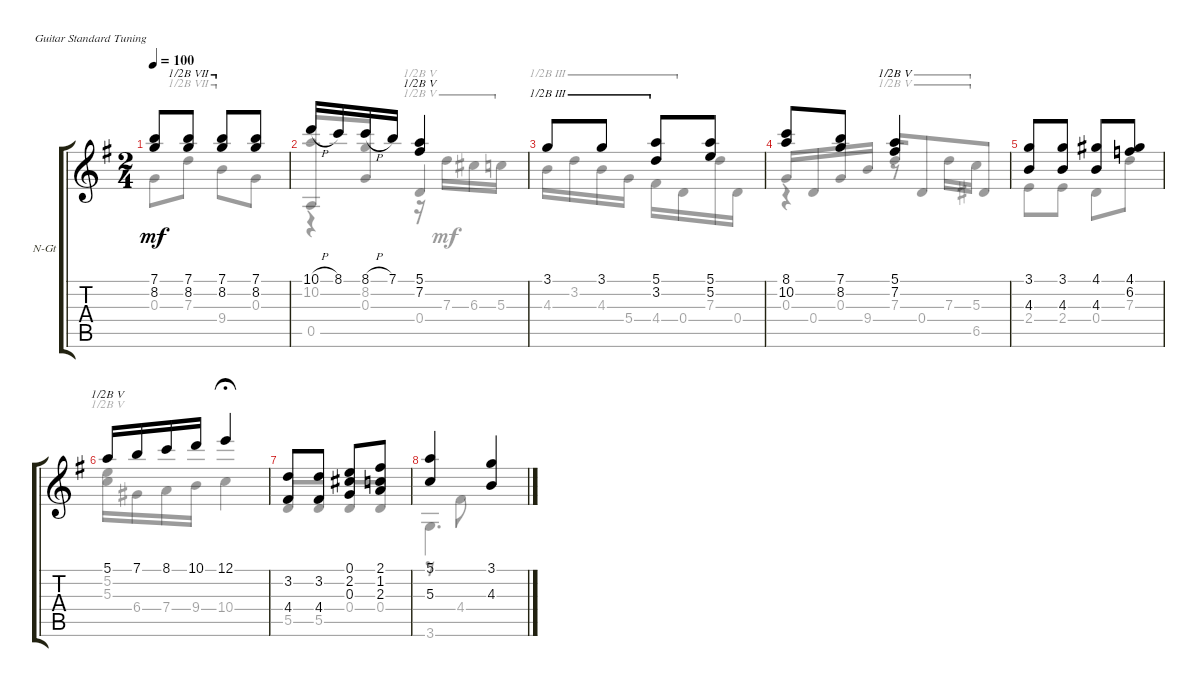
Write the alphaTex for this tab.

\defaultSystemsLayout 4
\bracketExtendMode groupsimilarinstruments
\firstSystemTrackNameOrientation horizontal
\otherSystemsTrackNameOrientation horizontal
\track ("Nylon Guitar" "N-Gt") {instrument acousticguitarnylon}
\staff {score tabs}
\tuning (E4 B3 G3 D3 A2 E2)
\voice
\ts (2 4)
\tempo 100
\clef g2
\ks g
(7.1 8.2).8{dy mf} (8.2 7.1).8{barre (7 half)} (7.1 8.2).8{barre (7 half)} (8.2 7.1).8 |
10.1{h}.16 8.1.16 8.1{h}.16 7.1.16 (5.1 7.2).4{barre (5 half)} |
3.1.8{barre (3 half)} 3.1.8{barre (3 half)} (5.1 3.2).8{barre (3 half)} (5.1 5.2).8 |
(8.1 10.2).8 (7.1 8.2).8 (7.2 5.1).4{barre (5 half)} |
(3.1 4.3).8 (3.1 4.3).8 (4.1 4.3).8 (4.1 6.2).8 |
5.1.16{barre (5 half)} 7.1.16 8.1.16 10.1.16 12.1.4{fermata (medium 0.46)} |
(3.2 4.4).8 (3.2 4.4).8 (0.1 2.2 0.3).8 (2.3 1.2 2.1).8 |
(5.1 5.3).4 (4.3 3.1).4
\voice
\clef g2
\ottava regular
\simile none
\ks g
0.3.8{dy mf} 7.3.8{barre (7 half)} 9.4.8{barre (7 half)} 0.3.8 |
(0.5 10.2).8{beam invert} (8.2 0.3).8 0.4.4{barre (5 half) beam invert} |
4.3.16{barre (3 half)} 3.2.16{barre (3 half)} 4.3.16{barre (3 half)} 5.4.16{barre (3 half)} 4.4.16{barre (3 half)} 0.4.16{barre (3 half)} 7.3.16 0.4.16 |
0.3.16{beam invert} 0.4.16 0.3.16 9.4.16 7.3.16{barre (5 half) beam invert} 0.4.8{barre (5 half)} 6.5.8{barre (5 half)} |
2.4.8 2.4.8 0.4.8 7.3.8 |
(5.2 5.3).16{barre (5 half)} 6.4.16 7.4.16 9.4.16 10.4.4{fermata (medium 0.46)} |
|
3.6.4{d}
\voice
\clef g2
\ottava regular
\simile none
\ks g
|
r.4 r.16{barre (5 half)} 7.3.16{barre (5 half)} 6.3.16{barre (5 half)} 5.3.16{barre (5 half)} |
|
r.4 r.8{barre (5 half)} 7.3.16{barre (5 half)} 5.3.16{barre (5 half)} |
|
|
5.5.8{beam invert} 5.5.8 0.4.8{beam invert} 0.4.8 |
r.8 4.4.8
